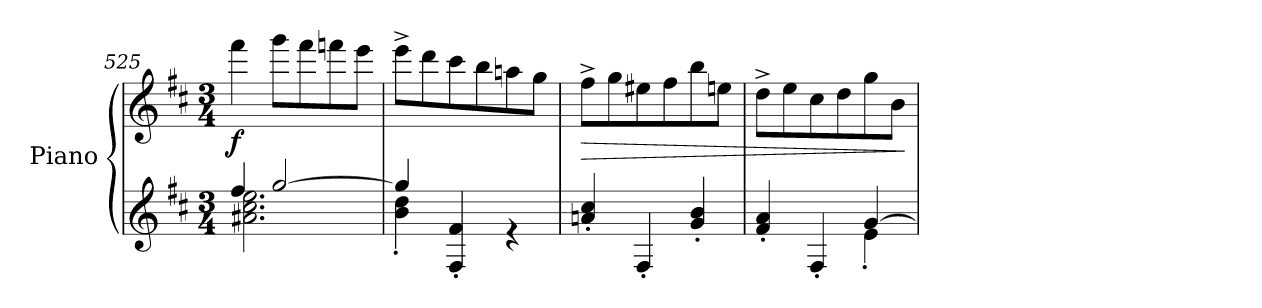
**kern	**kern	**dynam
*part1	*part1	*part1
*staff2	*staff1	*staff1/2
*I"Piano	*	*
*I'Pno	*	*
*clefG2	*clefG2	*
*k[f#c#]	*k[f#c#]	*
*M3/4	*M3/4	*
=525	=525	=525
*^	*	*
!	!	!	!LO:DY:b
4ff#/	2.a#X\ 2.cc#\ 2.ee\	4fff#\	f
[2gg/	.	8ggg\L	.
.	.	8fff#\	.
.	.	8fffn\	.
.	.	8eee\J	.
=526	=526	=526	=526
4gg/]	4b\' 4dd\'	8eee^\L	.
.	.	8ddd\	.
4F#/' 4f#/'	2ryy	8ccc#\	.
.	.	8bb\	.
4re	.	8aan\	.
.	.	8gg\J	.
*v	*v	*	*
=527	=527	=527
!	!	!LO:HP:b
4an/' 4cc#/'	8ff#^\L	>
.	8gg\	.
4F#'/	8ee#X\	.
.	8ff#\	.
4g/' 4b/'	8bb\	.
.	8een\J	.
=528	=528	=528
*^	*	*
4f#/' 4a/'	2ryy	8dd^\L	.
.	.	8ee\	.
4F#'/	.	8cc#\	.
.	.	8dd\	.
[4g/	4e'\	8gg\	.
.	.	8b\J	.
*v	*v	*	*
.	.	]
=	=	=
*-	*-	*-
